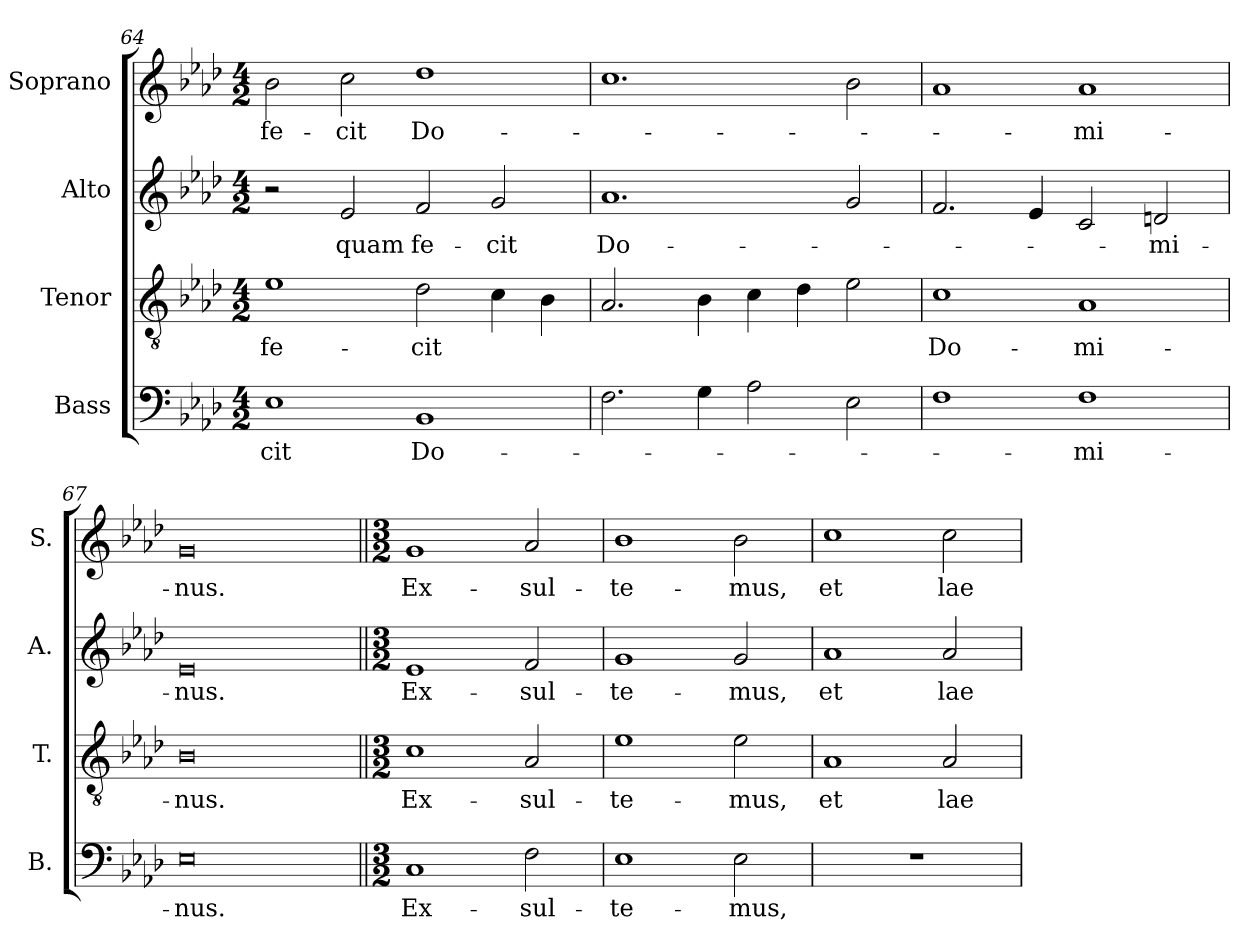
**kern	**text	**kern	**text	**kern	**text	**kern	**text
*part4	*part4	*part3	*part3	*part2	*part2	*part1	*part1
*staff4	*staff4	*staff3	*staff3	*staff2	*staff2	*staff1	*staff1
*I"Bass	*	*I"Tenor	*	*I"Alto	*	*I"Soprano	*
*I'B.	*	*I'T.	*	*I'A.	*	*I'S.	*
*clefF4	*	*clefGv2	*	*clefG2	*	*clefG2	*
*	*	*ITrd7c12	*	*	*	*	*
*k[b-e-a-d-]	*	*k[b-e-a-d-]	*	*k[b-e-a-d-]	*	*k[b-e-a-d-]	*
*A-:	*	*A-:	*	*A-:	*	*A-:	*
*M4/2	*	*M4/2	*	*M4/2	*	*M4/2	*
=64	=64	=64	=64	=64	=64	=64	=64
!	!LO:LY:b:color=#000000	!	!	!	!	!	!
!	!	!	!LO:LY:b:color=#000000	!	!	!	!
!	!	!	!	!	!	!	!LO:LY:b:color=#000000
1E-i	-cit	1E-i	fe-	2r	.	2b-i\	fe-
!	!	!	!	!	!LO:LY:b:color=#000000	!	!
!	!	!	!	!	!	!	!LO:LY:b:color=#000000
.	.	.	.	2e-i/	quam	2cci\	-cit
!	!LO:LY:b:color=#000000	!	!	!	!	!	!
!	!	!	!LO:LY:b:color=#000000	!	!	!	!
!	!	!	!	!	!LO:LY:b:color=#000000	!	!
!	!	!	!	!	!	!	!LO:LY:b:color=#000000
1BB-i	Do-	2D-i\	-cit	2fi/	fe-	1dd-i	Do-
!	!	!	!	!	!LO:LY:b:color=#000000	!	!
.	.	4Ci\	.	2gi/	-cit	.	.
.	.	4BB-i\	.	.	.	.	.
=65	=65	=65	=65	=65	=65	=65	=65
!	!	!	!	!	!LO:LY:b:color=#000000	!	!
2.Fi\	.	2.AA-i/	.	1.a-i	Do-	1.cci	.
4Gi\	.	4BB-i\	.	.	.	.	.
2A-i\	.	4Ci\	.	.	.	.	.
.	.	4D-i\	.	.	.	.	.
2E-i\	.	2E-i\	.	2gi/	.	2b-i\	.
=66	=66	=66	=66	=66	=66	=66	=66
!	!	!	!LO:LY:b:color=#000000	!	!	!	!
1Fi	.	1Ci	Do-	2.fi/	.	1a-i	.
.	.	.	.	4e-i/	.	.	.
!	!LO:LY:b:color=#000000	!	!	!	!	!	!
!	!	!	!LO:LY:b:color=#000000	!	!	!	!
!	!	!	!	!	!	!	!LO:LY:b:color=#000000
1Fi	-mi-	1AA-i	-mi-	2ci/	.	1a-i	-mi-
!	!	!	!	!	!LO:LY:b:color=#000000	!	!
.	.	.	.	2dni/	-mi-	.	.
=67	=67	=67	=67	=67	=67	=67	=67
!	!LO:LY:b:color=#000000	!	!	!	!	!	!
!	!	!	!LO:LY:b:color=#000000	!	!	!	!
!	!	!	!	!	!LO:LY:b:color=#000000	!	!
!	!	!	!	!	!	!	!LO:LY:b:color=#000000
0E-i	-nus.	0BB-i	-nus.	0e-i	-nus.	0gi	-nus.
=68||	=68||	=68||	=68||	=68||	=68||	=68||	=68||
*M3/2	*	*M3/2	*	*M3/2	*	*M3/2	*
!	!LO:LY:b:color=#000000	!	!	!	!	!	!
!	!	!	!LO:LY:b:color=#000000	!	!	!	!
!	!	!	!	!	!LO:LY:b:color=#000000	!	!
*	*	*	*	*	*	*MM240	*
!	!	!	!	!	!	!	!LO:LY:b:color=#000000
1Ci	Ex-	1Ci	Ex-	1e-i	Ex-	1gi	Ex-
!	!LO:LY:b:color=#000000	!	!	!	!	!	!
!	!	!	!LO:LY:b:color=#000000	!	!	!	!
!	!	!	!	!	!LO:LY:b:color=#000000	!	!
!	!	!	!	!	!	!	!LO:LY:b:color=#000000
2Fi\	-sul-	2AA-i/	-sul-	2fi/	-sul-	2a-i/	-sul-
=69	=69	=69	=69	=69	=69	=69	=69
!	!LO:LY:b:color=#000000	!	!	!	!	!	!
!	!	!	!LO:LY:b:color=#000000	!	!	!	!
!	!	!	!	!	!LO:LY:b:color=#000000	!	!
!	!	!	!	!	!	!	!LO:LY:b:color=#000000
1E-i	-te-	1E-i	-te-	1gi	-te-	1b-i	-te-
!	!LO:LY:b:color=#000000	!	!	!	!	!	!
!	!	!	!LO:LY:b:color=#000000	!	!	!	!
!	!	!	!	!	!LO:LY:b:color=#000000	!	!
!	!	!	!	!	!	!	!LO:LY:b:color=#000000
2E-i\	-mus,	2E-i\	-mus,	2gi/	-mus,	2b-i\	-mus,
=70	=70	=70	=70	=70	=70	=70	=70
!LO:N:vis=1	!	!	!	!	!	!	!
!	!	!	!LO:LY:b:color=#000000	!	!	!	!
!	!	!	!	!	!LO:LY:b:color=#000000	!	!
!	!	!	!	!	!	!	!LO:LY:b:color=#000000
1.r	.	1AA-i	et	1a-i	et	1cci	et
!	!	!	!LO:LY:b:color=#000000	!	!	!	!
!	!	!	!	!	!LO:LY:b:color=#000000	!	!
!	!	!	!	!	!	!	!LO:LY:b:color=#000000
.	.	2AA-i/	lae-	2a-i/	lae-	2cci\	lae-
=	=	=	=	=	=	=	=
*-	*-	*-	*-	*-	*-	*-	*-
